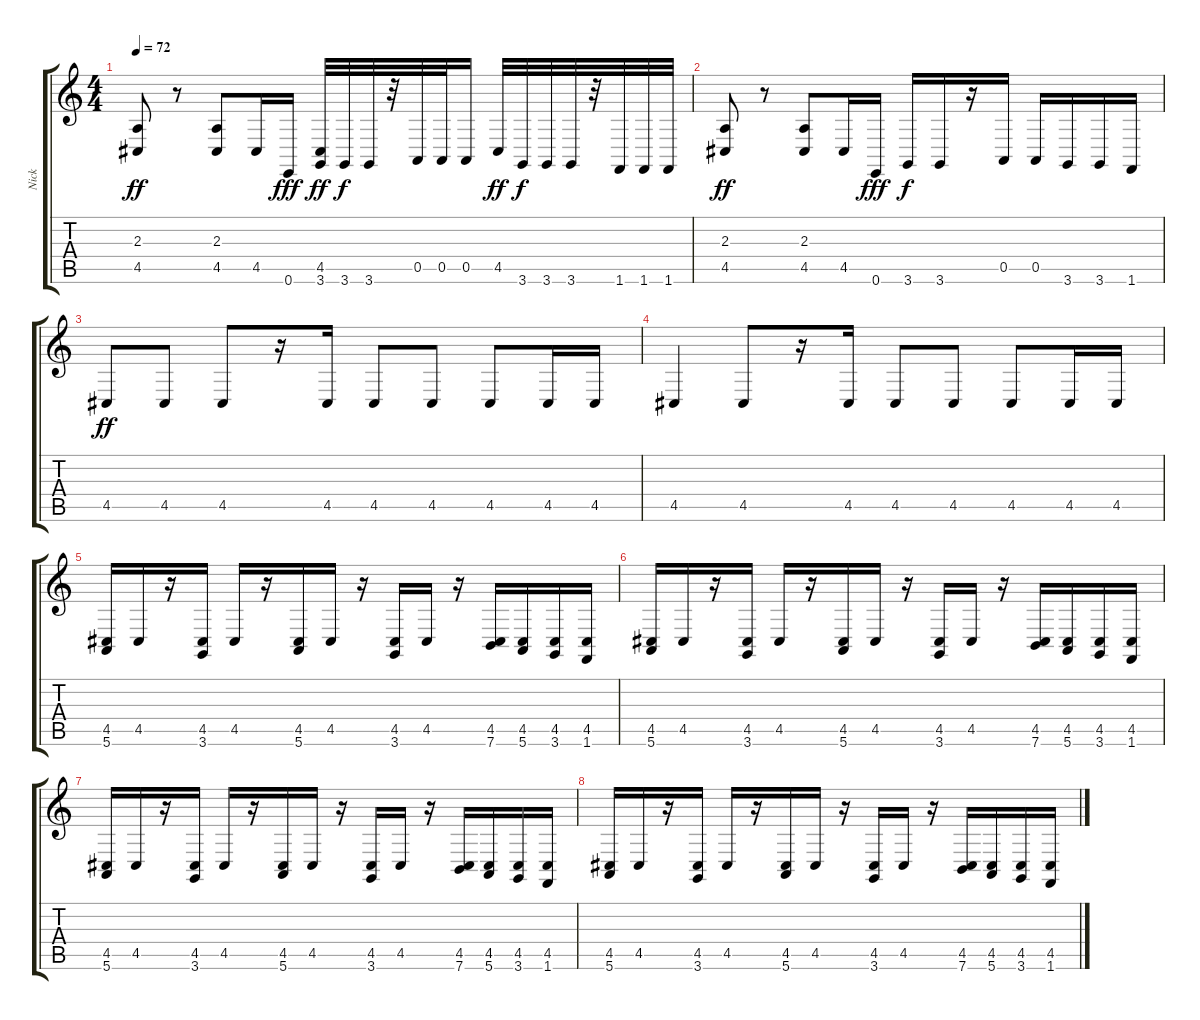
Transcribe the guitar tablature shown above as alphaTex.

\track ("Nick" "Nick") {instrument acousticgrandpiano}
\staff {score tabs}
\tuning (E4 B3 G3 D3 A2 E2) {hide}
\ts (4 4)
\tempo 72
\clef g2
\ks c
(2.3 4.5).8{dy ff} r.8 (2.3 4.5).8 4.5.16 0.6.16{dy fff} (4.5 3.6).32{dy ff} 3.6.32{dy f} 3.6.32 r.32 0.5.32 0.5.32 0.5.16 4.5.32{dy ff} 3.6.32{dy f} 3.6.32 3.6.32 r.32 1.6.32 1.6.32 1.6.32 |
(2.3 4.5).8{dy ff} r.8 (2.3 4.5).8 4.5.16 0.6.16{dy fff} 3.6.16{dy f} 3.6.16 r.16 0.5.16 0.5.16 3.6.16 3.6.16 1.6.16 |
4.5.8{dy ff} 4.5.8 4.5.8 r.16 4.5.16 4.5.8 4.5.8 4.5.8 4.5.16 4.5.16 |
4.5.4 4.5.8 r.16 4.5.16 4.5.8 4.5.8 4.5.8 4.5.16 4.5.16 |
(4.5 5.6).16 4.5.16 r.16 (4.5 3.6).16 4.5.16 r.16 (4.5 5.6).16 4.5.16 r.16 (4.5 3.6).16 4.5.16 r.16 (4.5 7.6).16 (4.5 5.6).16 (4.5 3.6).16 (4.5 1.6).16 |
(4.5 5.6).16 4.5.16 r.16 (4.5 3.6).16 4.5.16 r.16 (4.5 5.6).16 4.5.16 r.16 (4.5 3.6).16 4.5.16 r.16 (4.5 7.6).16 (4.5 5.6).16 (4.5 3.6).16 (4.5 1.6).16 |
(4.5 5.6).16 4.5.16 r.16 (4.5 3.6).16 4.5.16 r.16 (4.5 5.6).16 4.5.16 r.16 (4.5 3.6).16 4.5.16 r.16 (4.5 7.6).16 (4.5 5.6).16 (4.5 3.6).16 (4.5 1.6).16 |
(4.5 5.6).16 4.5.16 r.16 (4.5 3.6).16 4.5.16 r.16 (4.5 5.6).16 4.5.16 r.16 (4.5 3.6).16 4.5.16 r.16 (4.5 7.6).16 (4.5 5.6).16 (4.5 3.6).16 (4.5 1.6).16
